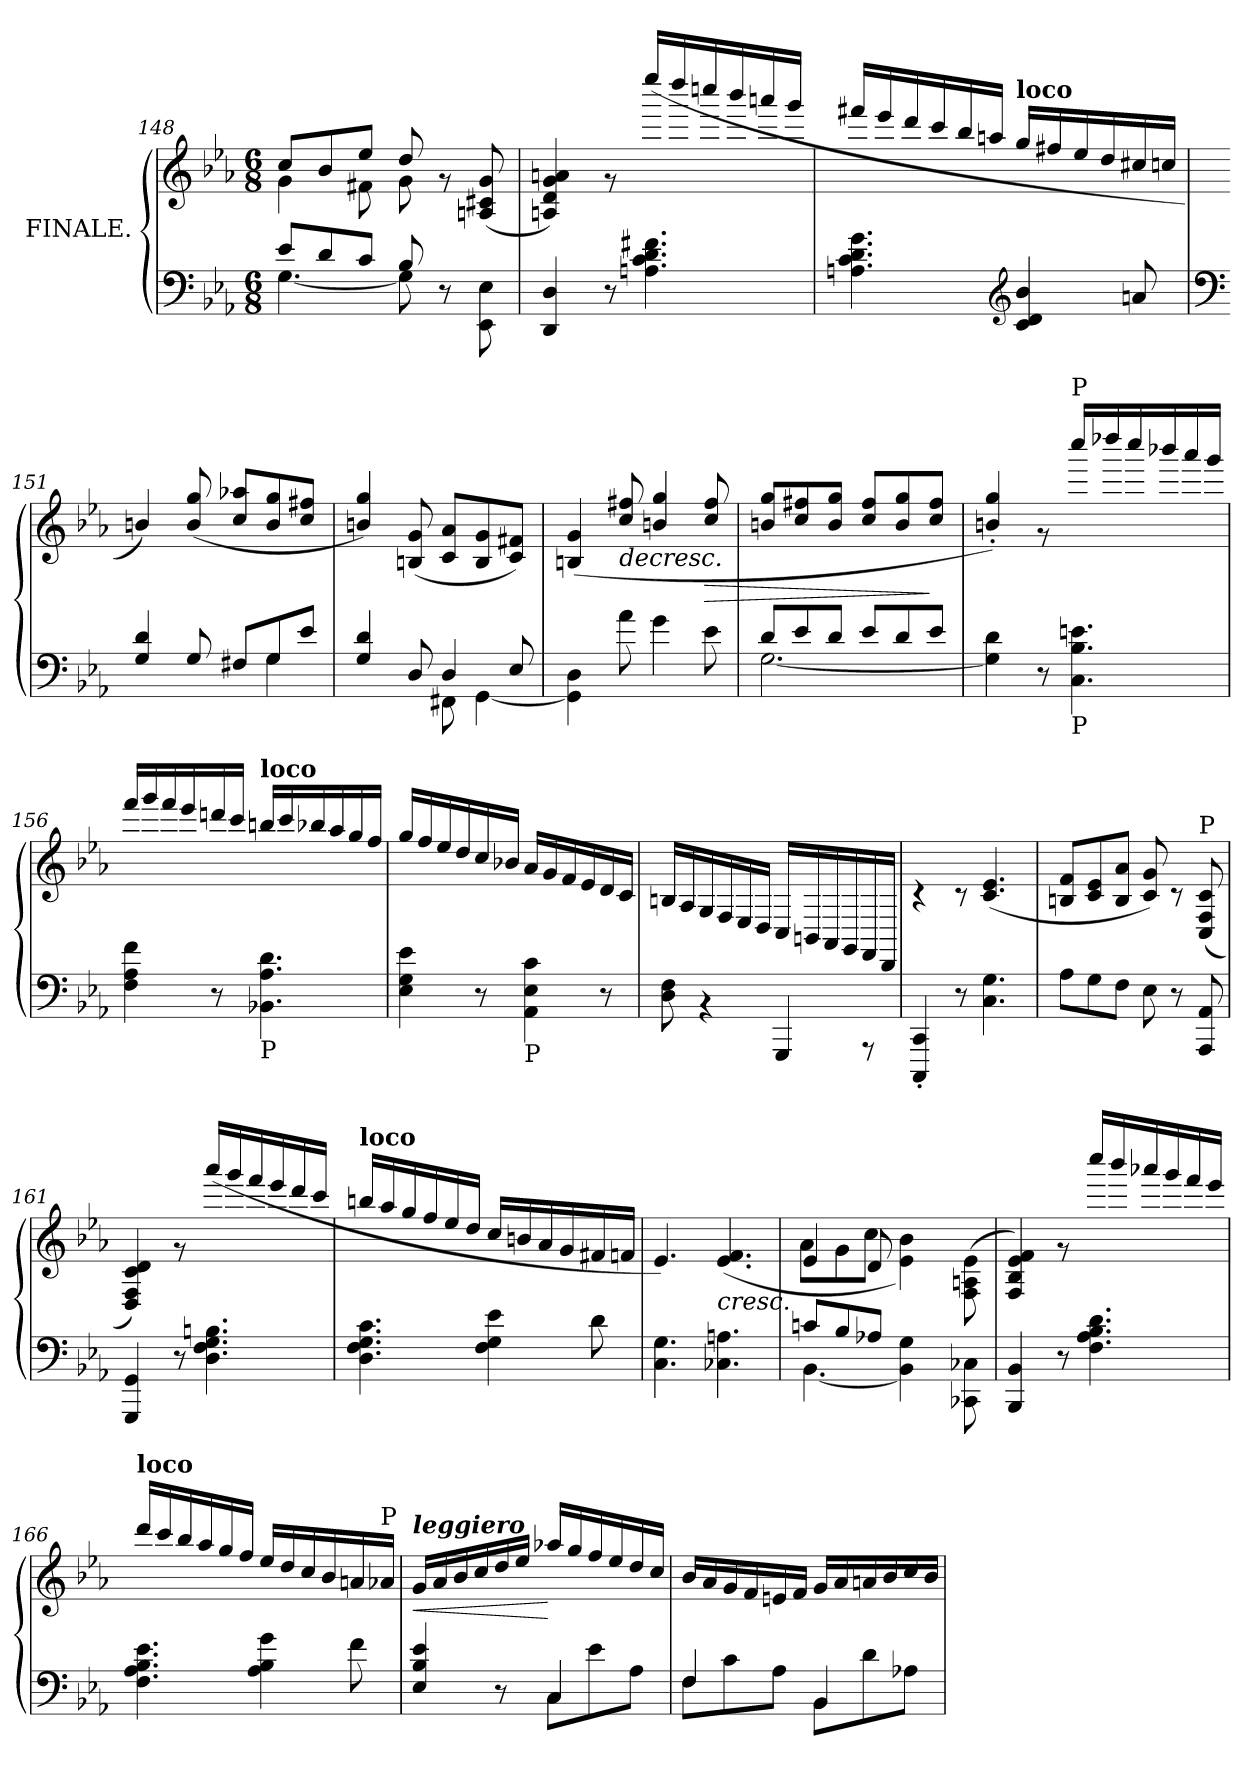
**kern	**kern	**dynam
*part1	*part1	*part1
*staff2	*staff1	*staff1/2
*I"FINALE.	*	*
!!LO:LB:g=z
*clefF4	*clefG2	*
*k[b-e-a-]	*k[b-e-a-]	*
*M6/8	*M6/8	*
=148	=148	=148
*^	*^	*
*	*	*	*^	*
8e-/L	[4.G\	2.ryy	8cc/L	4g\	.
8d/	.	.	8b-/	.	.
8c/J	.	.	8ee-/J	8f#X\	.
8B-/	8G\]	.	8dd/	8g\	.
4ryy	8r	.	8r	4ryy	.
.	8EE-\ 8E-\	.	(>8An/ 8c#X/ 8g/	.	.
*v	*v	*	*	*	*
*	*	*v	*v	*
=149	=149	=149	=149
4DD/ 4D/	2.ryy	4An/ 4d/ 4g/ 4an/)	.
8r	.	8r	.
4.An\ 4.c\ 4.d\ 4.f#X\	.	(>16eeee-/LL	.
.	.	16dddd/	.
.	.	16ccccn/	.
.	.	16bbb-/	.
.	.	16aaan/	.
.	.	16ggg/JJ	.
=150	=150	=150	=150
4.An\ 4.c\ 4.d\ 4.g\	2.ryy	16fff#X/LL	.
.	.	16eee-/	.
.	.	16ddd/	.
.	.	16ccc/	.
.	.	16bb-/	.
.	.	16aan/JJ	.
*clefG2	*	*	*
!	!	!LO:TX:a:B:t=loco	!
4c/ 4d/ 4b-/	.	16gg/LL	.
.	.	16ff#X/	.
.	.	16ee-/	.
.	.	16dd/	.
8an/	.	16cc#X/	.
.	.	16ccn/JJ	.
!!LO:LB:g=z	!!
=151	=151	=151	=151
*clefF4	*	*	*
*^	*	*	*
4G/ 4d/	4.ryy	2.ryy	4bn/)	.
8G/	.	.	(>8b/ 8gg/	.
8F#X/L	8ryy	.	8cc/ 8aa-X/L	.
8G/	4G\	.	8b/ 8gg/	.
8e-/J	.	.	8cc/ 8ff#X/J	.
=152	=152	=152	=152	=152
4G/ 4d/	4ryy	2.ryy	4bn/ 4gg/)	.
8D/	8ryy	.	(<8Bn/ 8g/	.
4D/	8FF#X\	.	8c/ 8a-/L	.
.	[4GG\	.	8B/ 8g/	.
8E-/	.	.	8c/ 8f#X/J)	.
*v	*v	*	*	*
=153	=153	=153	=153
4GG\] 4D\	2.ryy	(>4Bn/ 4g/	.
!	!	!	!LO:HP:b
8a-\	.	8cc/ 8ff#X/	>
4g\	.	4bn/ 4gg/	.
!	!	!	!LO:HP:b
8e-\	.	8cc/ 8ff#/	>
=154	=154	=154	=154
*^	*	*	*
8d/L	[2.G\	2.ryy	8bn/ 8gg/L	.
8e-/	.	.	8cc/ 8ff#X/	.
8d/J	.	.	8b/ 8gg/J	.
8e-/L	.	.	8cc/ 8ff#/L	.
8d/	.	.	8b/ 8gg/	.
8e-/J	.	.	8cc/ 8ff#/J	]
*v	*v	*	*	*
=155	=155	=155	=155
4G\] 4d\	2.ryy	4bn/' 4gg/')	.
8r	.	8r	.
!	!	!LO:TX:a:t=P	!
!LO:TX:b:t=P	!	!	!
4.C\ 4.B-\ 4.en\	.	16cccc/LL	.
.	.	16dddd-X/	.
.	.	16cccc/	.
.	.	16bbb-X/	.
.	.	16aaa-/	.
.	.	16ggg/JJ	.
!!LO:LB:g=z	!!
=156	=156	=156	=156
4F\ 4A-\ 4f\	2.ryy	16fff/LL	.
.	.	16ggg/	.
.	.	16fff/	.
.	.	16eee-/	.
8r	.	16dddn/	.
.	.	16ccc/JJ	.
!	!	!LO:TX:a:B:t=loco	!
!LO:TX:b:t=P	!	!	!
4.BB-X\ 4.A-\ 4.d\	.	16bbn/LL	.
.	.	16ccc/	.
.	.	16bb-X/	.
.	.	16aa-/	.
.	.	16gg/	.
.	.	16ff/JJ	.
=157	=157	=157	=157
4E-\ 4G\ 4e-\	2.ryy	16gg/LL	.
.	.	16ff/	.
.	.	16ee-/	.
.	.	16dd/	.
8r	.	16cc/	.
.	.	16b-X/JJ	.
!LO:TX:b:t=P	!	!	!
4AA-\ 4E-\ 4c\	.	16a-/LL	.
.	.	16g/	.
.	.	16f/	.
.	.	16e-/	.
8r	.	16d/	.
.	.	16c/JJ	.
=158	=158	=158	=158
8D\ 8F\	2.ryy	16Bn/LL	.
.	.	16A-/	.
4rBB	.	16G/	.
.	.	16F/	.
.	.	16E-/	.
.	.	16D/JJ	.
4GGG/	.	16C/LL	.
.	.	16BBn/	.
.	.	16AA-/	.
.	.	16GG/	.
8rAAA	.	16FF/	.
.	.	16DD/JJ	.
!!LO:LB:g=z	!!
=159	=159	=159	=159
4CCC/' 4CC/'	2.ryy	4r	.
8r	.	8r	.
4.C\ 4.G\	.	(>4.c/ 4.e-/	.
=160	=160	=160	=160
8A-\L	2.ryy	8Bn/ 8f/L	.
8G\	.	8c/ 8e-/	.
8F\J	.	8B/ 8a-/J	.
8E-\	.	8c/ 8g/)	.
8r	.	8r	.
!	!	!LO:TX:a:t=P	!
8AAA-/ 8AA-/	.	(>8C/ 8F/ 8c/	.
=161	=161	=161	=161
4GGG/ 4GG/	2.ryy	4D/ 4F/ 4c/ 4d/)	.
8r	.	8r	.
4.D\ 4.F\ 4.G\ 4.Bn\	.	(>16aaa-/LL	.
.	.	16ggg/	.
.	.	16fff/	.
.	.	16eee-/	.
.	.	16ddd/	.
.	.	16ccc/JJ	.
=162	=162	=162	=162
!	!LO:TX:a:B:t=loco	!	!
4.D\ 4.F\ 4.G\ 4.c\	2.ryy	16bbn/LL	.
.	.	16aa-/	.
.	.	16gg/	.
.	.	16ff/	.
.	.	16ee-/	.
.	.	16dd/JJ	.
4F\ 4G\ 4e-\	.	16cc/LL	.
.	.	16bn/	.
.	.	16a-/	.
.	.	16g/	.
8d\	.	16f#X/	.
.	.	16fn/JJ	.
=163	=163	=163	=163
4.C\ 4.G\	2.ryy	4.e-/)	.
!	!	!	!LO:HP:b
4.C-X\ 4.An\	.	(>4.e-/ 4.f/	<
!!LO:PB:g=z
=164	=164	=164	=164
*^	*	*^	*
8cn/L	[4.BB-\	4e-/	2ryy	8a-\L	.
8B-/	.	.	.	8g\	.
8A-X/J	.	8d/	.	8cc\J	.
4.ryy	4BB-\] 4G\	4.ryy	.	4e-\ 4b-\)	.
.	.	.	8ryy	.	.
.	8CC-X\ 8C-X\	.	8ryy	(>8F\ 8An\ 8e-\	]
*v	*v	*	*	*	*
*	*	*v	*v	*
=165	=165	=165	=165
4BBB-/ 4BB-/	2.ryy	4F/ 4B-/ 4e-/ 4f/)	.
8r	.	8r	.
4.F\ 4.A-\ 4.B-\ 4.d\	.	16cccc/LL	.
.	.	16bbb-/	.
.	.	16aaa-X/	.
.	.	16ggg/	.
.	.	16fff/	.
.	.	16eee-/JJ	.
=166	=166	=166	=166
!	!LO:TX:a:B:t=loco	!	!
4.F\ 4.A-\ 4.B-\ 4.e-\	2.ryy	16ddd/LL	.
.	.	16ccc/	.
.	.	16bb-/	.
.	.	16aa-/	.
.	.	16gg/	.
.	.	16ff/JJ	.
4A-\ 4B-\ 4g\	.	16ee-/LL	.
.	.	16dd/	.
.	.	16cc/	.
.	.	16b-/	.
8f\	.	16an/	.
!	!	!LO:TX:a:t=P	!
.	.	16a-X/JJ	.
!!LO:LB:g=z	!!
=167	=167	=167	=167
*^	*	*	*
!	!	!LO:TX:a:Bi:t=leggiero	!	!
!	!	!	!	!LO:HP:b
4E-/ 4B-/ 4e-/	4.ryy	2.ryy	16g/LL	<
.	.	.	16a-/	.
.	.	.	16b-/	.
.	.	.	16cc/	.
8r	.	.	16dd/	.
.	.	.	16ee-/JJ	.
4C/	8C\L	.	16aa-X/LL	[
.	.	.	16gg/	.
.	8e-\	.	16ff/	.
.	.	.	16ee-/	.
8ryy	8A-\J	.	16dd/	.
.	.	.	16cc/JJ	.
=168	=168	=168	=168	=168
4F/	8F\L	2.ryy	16b-/LL	.
.	.	.	16a-/	.
.	8c\	.	16g/	.
.	.	.	16f/	.
8ryy	8A-\J	.	16en/	.
.	.	.	16f/JJ	.
4BB-/	8BB-\L	.	16g/LL	[
.	.	.	16a-/	.
.	8d\	.	16an/	.
.	.	.	16b-/	.
8ryy	8A-X\J	.	16cc/	.
.	.	.	16b-/JJ	.
*v	*v	*	*	*
*	*v	*v	*
=	=	=
*-	*-	*-
